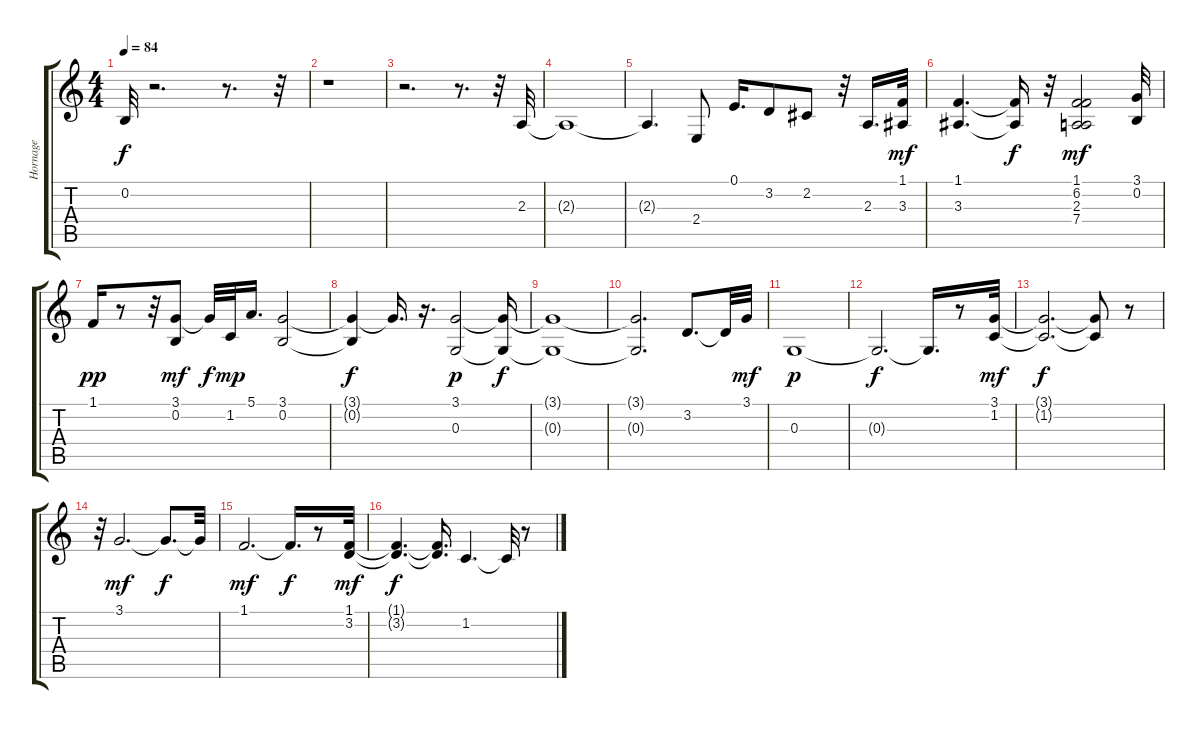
\track ("Hornage" "Hornage") {instrument frenchhorn}
\staff {score tabs}
\tuning (E4 B3 G3 D3 A2 E2) {hide}
\ts (4 4)
\tempo 84
\clef g2
\ks c
0.2{t}.32{dy f} r.2{d} r.8{d} r.32 |
r.1 |
r.2{d} r.8{d} r.32 2.3.32 |
2.3{t}.1 |
2.3{t}.4{d} 2.4.8 0.1.16{d} 3.2.8 2.2.8 r.32 2.3.16{d} (1.1 3.3).32{dy mf} |
(1.1 3.3).4{d} (1.1{t} 3.3{t}).16{dy f} r.32 (1.1 6.2 2.3 7.4).2{dy mf} (3.1 0.2).32 |
1.1.16{dy pp} r.8 r.32 (3.1 0.2).8{dy mf} 3.1{t}.32{dy f} 1.2.32{dy mp} 5.1.16{d} (3.1 0.2).2 |
(3.1{t} 0.2{t}).4{dy f} 3.1{t}.16{d} r.16{d} (3.1 0.3).2{dy p} (3.1{t} 0.3{t}).16{dy f} |
(3.1{t} 0.3{t}).1 |
(3.1{t} 0.3{t}).2{d} 3.2.8{d} 3.2{t}.32 3.1.32{dy mf} |
0.3.1{dy p} |
0.3{t}.2{d dy f} 0.3{t}.16{d} r.8 (3.1 1.2).32{dy mf} |
(3.1{t} 1.2{t}).2{d dy f} (3.1{t} 1.2{t}).8 r.8 |
r.32 3.1.2{d dy mf} 3.1{t}.8{d dy f} 3.1{t}.32 |
1.1.2{d dy mf} 1.1{t}.16{d dy f} r.8 (1.1 3.2).32{dy mf} |
(1.1{t} 3.2{t}).4{d dy f} (1.1{t} 3.2{t}).16{d} 1.2.4{d} 1.2{t}.32 r.8
